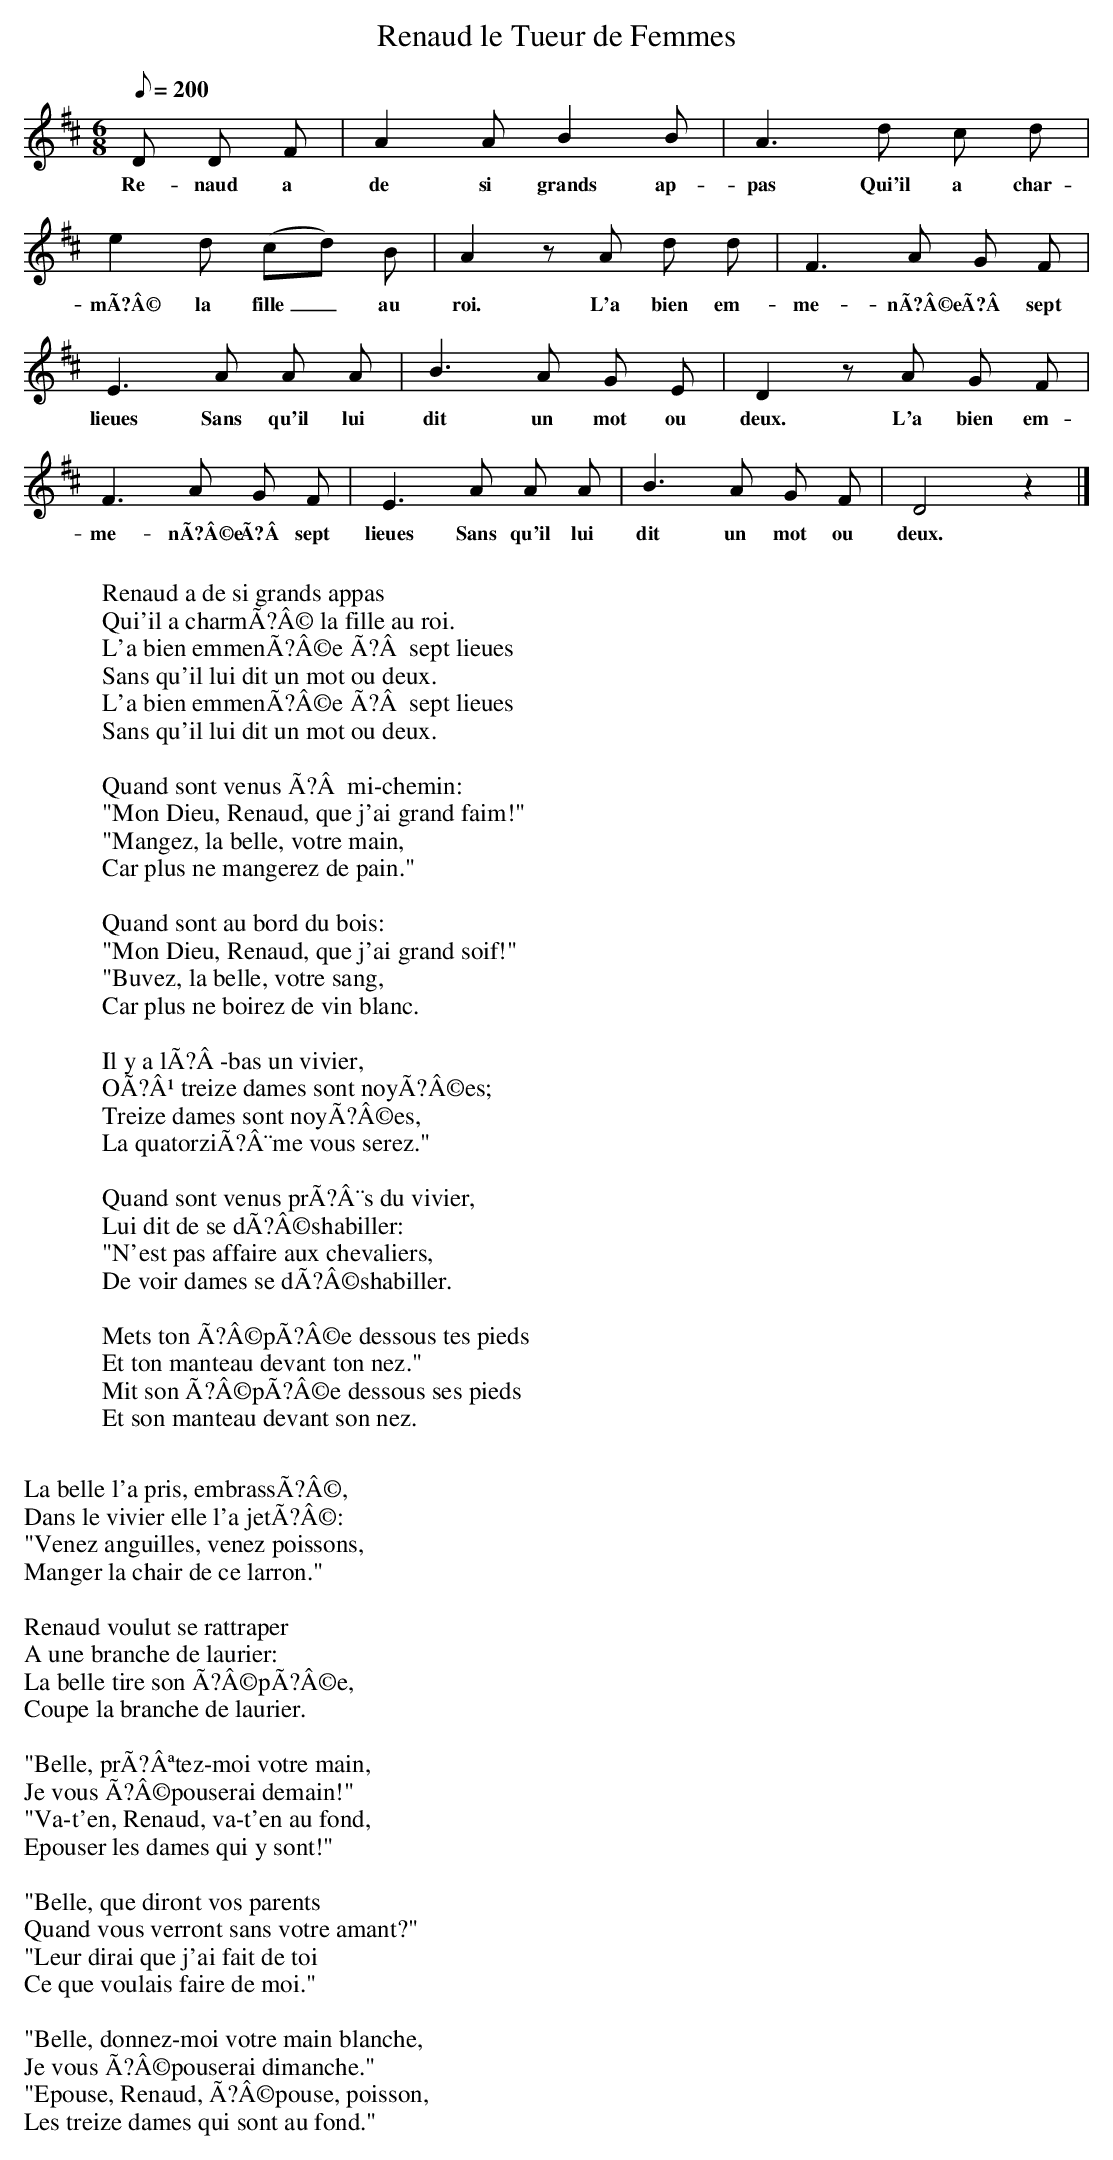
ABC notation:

X:1
T:Renaud le Tueur de Femmes
L:1/8
Q:200
M:6/8
K:D
D D F|A2 A B2 B|A3 d c d|
w:Re-naud a de si grands ap-pas Qui'il a char-
e2 d (cd) B|A2 z A d d|F3 A G F|
w:mÃ?Â© la fille_ au roi. L'a bien em-me-nÃ?Â©e Ã?Â  sept
E3 A A A|B3 A G E|D2 z A G F|
w:lieues Sans qu'il lui dit un mot ou deux. L'a bien em-
F3 A G F|E3 A A A|B3 A G F|D4 z2|]
w:me-nÃ?Â©e Ã?Â  sept lieues Sans qu'il lui dit un mot ou deux.
W:
W:Renaud a de si grands appas
W:Qui'il a charmÃ?Â© la fille au roi.
W:L'a bien emmenÃ?Â©e Ã?Â  sept lieues
W:Sans qu'il lui dit un mot ou deux.
W:L'a bien emmenÃ?Â©e Ã?Â  sept lieues
W:Sans qu'il lui dit un mot ou deux.
W:
W:Quand sont venus Ã?Â  mi-chemin:
W:"Mon Dieu, Renaud, que j'ai grand faim!"
W:"Mangez, la belle, votre main,
W:Car plus ne mangerez de pain."
W:
W:Quand sont au bord du bois:
W:"Mon Dieu, Renaud, que j'ai grand soif!"
W:"Buvez, la belle, votre sang,
W:Car plus ne boirez de vin blanc.
W:
W:Il y a lÃ?Â -bas un vivier,
W:OÃ?Â¹ treize dames sont noyÃ?Â©es;
W:Treize dames sont noyÃ?Â©es,
W:La quatorziÃ?Â¨me vous serez."
W:
W:Quand sont venus prÃ?Â¨s du vivier,
W:Lui dit de se dÃ?Â©shabiller:
W:"N'est pas affaire aux chevaliers,
W:De voir dames se dÃ?Â©shabiller.
W:
W:Mets ton Ã?Â©pÃ?Â©e dessous tes pieds
W:Et ton manteau devant ton nez."
W:Mit son Ã?Â©pÃ?Â©e dessous ses pieds
W:Et son manteau devant son nez.
W:
W:La belle l'a pris, embrassÃ?Â©,
W:Dans le vivier elle l'a jetÃ?Â©:
W:"Venez anguilles, venez poissons,
W:Manger la chair de ce larron."
W:
W:Renaud voulut se rattraper
W:A une branche de laurier:
W:La belle tire son Ã?Â©pÃ?Â©e,
W:Coupe la branche de laurier.
W:
W:"Belle, prÃ?Âªtez-moi votre main,
W:Je vous Ã?Â©pouserai demain!"
W:"Va-t'en, Renaud, va-t'en au fond,
W:Epouser les dames qui y sont!"
W:
W:"Belle, que diront vos parents
W:Quand vous verront sans votre amant?"
W:"Leur dirai que j'ai fait de toi
W:Ce que voulais faire de moi."
W:
W:"Belle, donnez-moi votre main blanche,
W:Je vous Ã?Â©pouserai dimanche."
W:"Epouse, Renaud, Ã?Â©pouse, poisson,
W:Les treize dames qui sont au fond."
